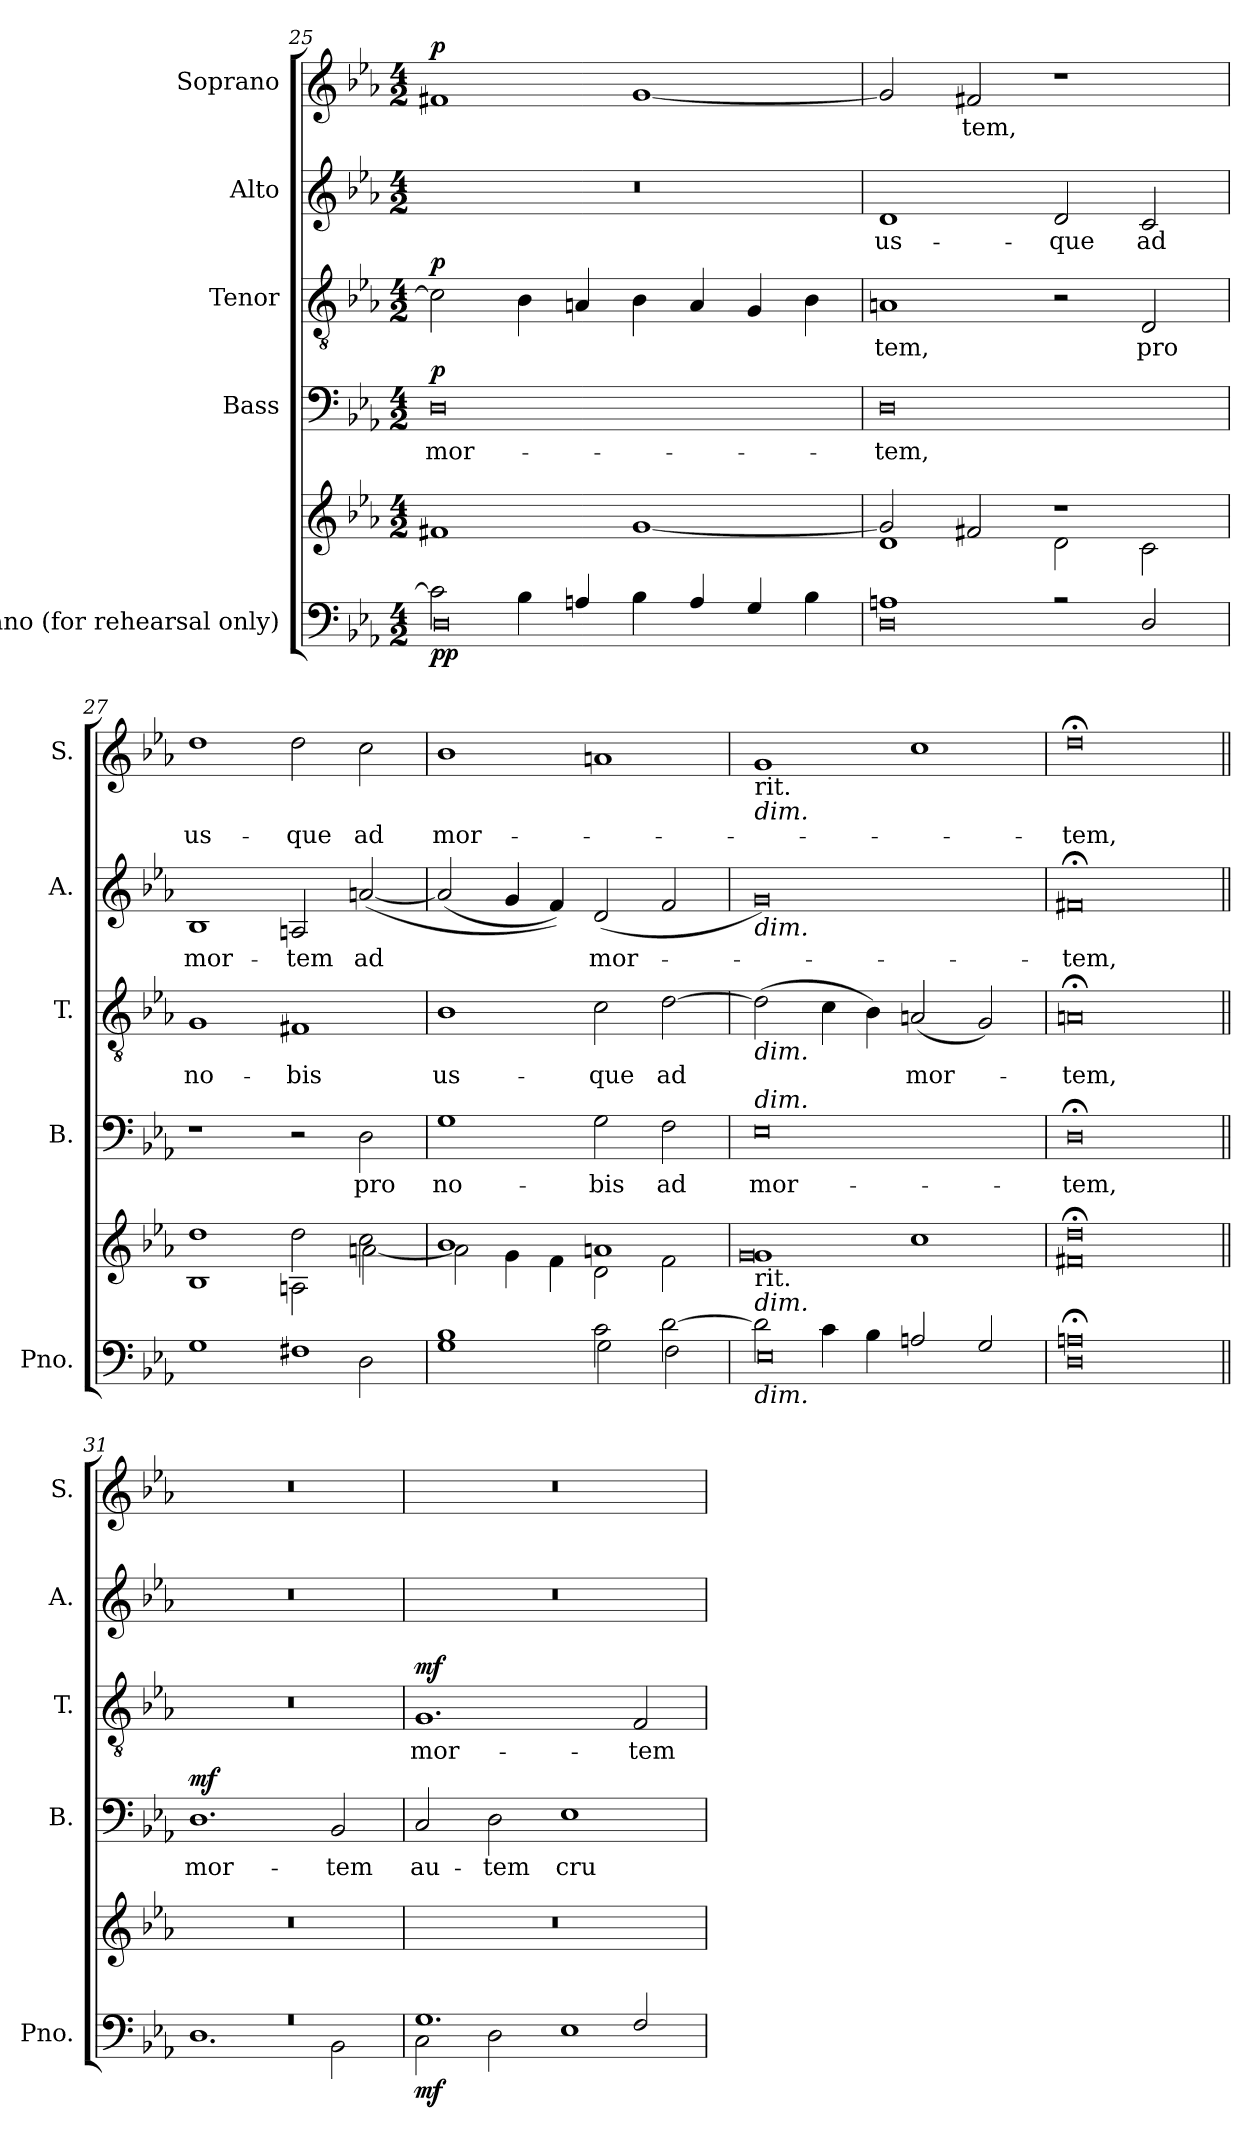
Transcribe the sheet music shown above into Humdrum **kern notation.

**kern	**kern	**dynam	**kern	**text	**dynam	**kern	**text	**dynam	**kern	**text	**kern	**text	**dynam
*part5	*part5	*part5	*part4	*part4	*part4	*part3	*part3	*part3	*part2	*part2	*part1	*part1	*part1
*staff6	*staff5	*staff5/6	*staff4	*staff4	*staff4	*staff3	*staff3	*staff3	*staff2	*staff2	*staff1	*staff1	*staff1
*I"Piano (for rehearsal only)	*	*	*I"Bass	*	*	*I"Tenor	*	*	*I"Alto	*	*I"Soprano	*	*
*I'Pno.	*	*	*I'B.	*	*	*I'T.	*	*	*I'A.	*	*I'S.	*	*
*clefF4	*clefG2	*	*clefF4	*	*	*clefGv2	*	*	*clefG2	*	*clefG2	*	*
*k[b-e-a-]	*k[b-e-a-]	*	*k[b-e-a-]	*	*	*k[b-e-a-]	*	*	*k[b-e-a-]	*	*k[b-e-a-]	*	*
*E-:	*E-:	*	*E-:	*	*	*E-:	*	*	*E-:	*	*E-:	*	*
*M4/2	*M4/2	*	*M4/2	*	*	*M4/2	*	*	*M4/2	*	*M4/2	*	*
=25	=25	=25	=25	=25	=25	=25	=25	=25	=25	=25	=25	=25	=25
*^	*	*	*	*	*	*	*	*	*	*	*	*	*
!	!	!	!LO:DY:b=2	!	!LO:LY:b	!	!	!	!	!	!	!	!	!
!	!	!	!LO:DY:n=1:b	!	!	!LO:DY:b	!	!	!LO:DY:b	!	!	!	!	!LO:DY:b
2c\]	0D	1f#X	p p	0D	mor-	p	2c\]	.	p	0r	.	1f#X	.	p
4B-\	.	.	.	.	.	.	4B-\	.	.	.	.	.	.	.
4An/	.	.	.	.	.	.	4An/	.	.	.	.	.	.	.
4B-\	.	[1g	.	.	.	.	4B-\	.	.	.	.	[1g	.	.
4A/	.	.	.	.	.	.	4A/	.	.	.	.	.	.	.
4G/	.	.	.	.	.	.	4G/	.	.	.	.	.	.	.
4B-\	.	.	.	.	.	.	4B-\	.	.	.	.	.	.	.
=26	=26	=26	=26	=26	=26	=26	=26	=26	=26	=26	=26	=26	=26	=26
*	*	*^	*	*	*	*	*	*	*	*	*	*	*	*
!	!	!	!	!	!	!LO:LY:b	!	!	!LO:LY:b	!	!	!LO:LY:b	!	!	!
1An	0D	2g/]	1d	.	0D	-tem,	.	1An	-tem,	.	1d	us-	2g/]	.	.
!	!	!	!	!	!	!	!	!	!	!	!	!	!	!LO:LY:b	!
.	.	2f#X/	.	.	.	.	.	.	.	.	.	.	2f#X/	-tem,	.
!	!	!	!	!	!	!	!	!	!	!	!	!LO:LY:b	!	!	!
2r	.	1r	2d\	.	.	.	.	2r	.	.	2d/	-que	1r	.	.
!	!	!	!	!	!	!	!	!	!LO:LY:b	!	!	!LO:LY:b	!	!	!
2D/	.	.	2c\	.	.	.	.	2D/	pro	.	2c/	ad	.	.	.
=27	=27	=27	=27	=27	=27	=27	=27	=27	=27	=27	=27	=27	=27	=27	=27
!	!	!	!	!	!	!	!	!	!LO:LY:b	!	!	!LO:LY:b	!	!LO:LY:b	!
1G	1.ryy	1dd	1B-	.	1r	.	.	1G	no-	.	1B-	mor-	1dd	us-	.
!	!	!	!	!	!	!	!	!	!LO:LY:b	!	!	!LO:LY:b	!	!LO:LY:b	!
1F#X	.	2dd\	2An\	.	2r	.	.	1F#X	-bis	.	2An/	-tem	2dd\	-que	.
!	!	!	!	!	!	!LO:LY:b	!	!	!	!	!	!LO:LY:b	!	!LO:LY:b	!
.	2D\	2cc\	[2an\	.	2D\	pro	.	.	.	.	(>[2an/	ad	2cc\	ad	.
=28	=28	=28	=28	=28	=28	=28	=28	=28	=28	=28	=28	=28	=28	=28	=28
!	!	!	!	!	!	!LO:LY:b	!	!	!LO:LY:b	!	!	!	!	!LO:LY:b	!
1B-	1G	1b-	2a\]	.	1G	no-	.	1B-	us-	.	(<2a/]	.	1b-	mor-	.
.	.	.	4g\	.	.	.	.	.	.	.	4g/	.	.	.	.
.	.	.	4f\	.	.	.	.	.	.	.	4f/))	.	.	.	.
!	!	!	!	!	!	!LO:LY:b	!	!	!LO:LY:b	!	!	!LO:LY:b	!	!	!
2c\	2G\	1an	2d\	.	2G\	-bis	.	2c\	-que	.	(<2d/	mor-	1an	.	.
!	!	!	!	!	!	!LO:LY:b	!	!	!LO:LY:b	!	!	!	!	!	!
[2d\	2F\	.	2f\	.	2F\	ad	.	[2d\	ad	.	2f/	.	.	.	.
=29	=29	=29	=29	=29	=29	=29	=29	=29	=29	=29	=29	=29	=29	=29	=29
!	!	!	!	!	!	!	!	!	!	!	!	!	!LO:TX:b:t=rit.	!	!
!	!	!	!	!	!	!	!	!	!	!	!	!	!LO:TX:b:i:t=dim.	!	!
!	!	!	!	!	!	!	!	!	!	!	!LO:TX:b:i:t=dim.	!	!	!	!
!	!	!	!	!	!	!	!	!LO:TX:b:i:t=dim.	!	!	!	!	!	!	!
!	!	!	!	!	!LO:TX:a:i:t=dim.	!	!	!	!	!	!	!	!	!	!
!	!	!LO:TX:b:t=rit.	!	!	!	!	!	!	!	!	!	!	!	!	!
!	!	!LO:TX:b:i:t=dim.	!	!	!	!	!	!	!	!	!	!	!	!	!
!LO:TX:b:i:t=dim.	!	!	!	!	!	!	!	!	!	!	!	!	!	!	!
!	!	!	!	!	!	!LO:LY:b	!	!	!	!	!	!	!	!	!
2d\]	0E-	1g	0g	.	0E-	mor-	.	(>2d\]	.	.	0g)	.	1g	.	.
4c\	.	.	.	.	.	.	.	4c\	.	.	.	.	.	.	.
4B-\	.	.	.	.	.	.	.	4B-\)	.	.	.	.	.	.	.
!	!	!	!	!	!	!	!	!	!LO:LY:b	!	!	!	!	!	!
2An/	.	1cc	.	.	.	.	.	(<2An/	mor-	.	.	.	1cc	.	.
2G/	.	.	.	.	.	.	.	2G/)	.	.	.	.	.	.	.
!!LO:PB:g=z
=30	=30	=30	=30	=30	=30	=30	=30	=30	=30	=30	=30	=30	=30	=30	=30
!	!	!	!	!	!	!LO:LY:b	!	!	!LO:LY:b	!	!	!LO:LY:b	!	!LO:LY:b	!
0An;<	0D	0dd;<	0f#X	.	0D;<	-tem,	.	0An;<	-tem,	.	0f#X;<	-tem,	0dd;<	-tem,	.
*	*	*v	*v	*	*	*	*	*	*	*	*	*	*	*	*
=31||	=31||	=31||	=31||	=31||	=31||	=31||	=31||	=31||	=31||	=31||	=31||	=31||	=31||	=31||
*	*	*	*	*	*	*	*	*	*	*	*	*MM184	*	*
*	*	*^	*	*	*	*	*	*	*	*	*	*	*	*
!	!	!	!	!	!	!LO:LY:b	!LO:DY:b	!	!	!	!	!	!	!	!
*	*	*v	*v	*	*	*	*	*	*	*	*	*	*	*	*
0r	1.D	0r	.	1.D	mor-	mf	0r	.	.	0r	.	0r	.	.
!	!	!	!	!	!LO:LY:b	!	!	!	!	!	!	!	!	!
.	2BB-\	.	.	2BB-/	-tem	.	.	.	.	.	.	.	.	.
=32	=32	=32	=32	=32	=32	=32	=32	=32	=32	=32	=32	=32	=32	=32
!	!	!	!LO:DY:b=2	!	!LO:LY:b	!	!	!LO:LY:b	!LO:DY:b	!	!	!	!	!
1.G	2C\	0r	mf	2C/	au-	.	1.G	mor-	mf	0r	.	0r	.	.
!	!	!	!	!	!LO:LY:b	!	!	!	!	!	!	!	!	!
.	2D\	.	.	2D\	-tem	.	.	.	.	.	.	.	.	.
!	!	!	!	!	!LO:LY:b	!	!	!	!	!	!	!	!	!
.	1E-	.	.	1E-	cru-	.	.	.	.	.	.	.	.	.
!	!	!	!	!	!	!	!	!LO:LY:b	!	!	!	!	!	!
2F/	.	.	.	.	.	.	2F/	-tem	.	.	.	.	.	.
*v	*v	*	*	*	*	*	*	*	*	*	*	*	*	*
=	=	=	=	=	=	=	=	=	=	=	=	=	=
*-	*-	*-	*-	*-	*-	*-	*-	*-	*-	*-	*-	*-	*-
